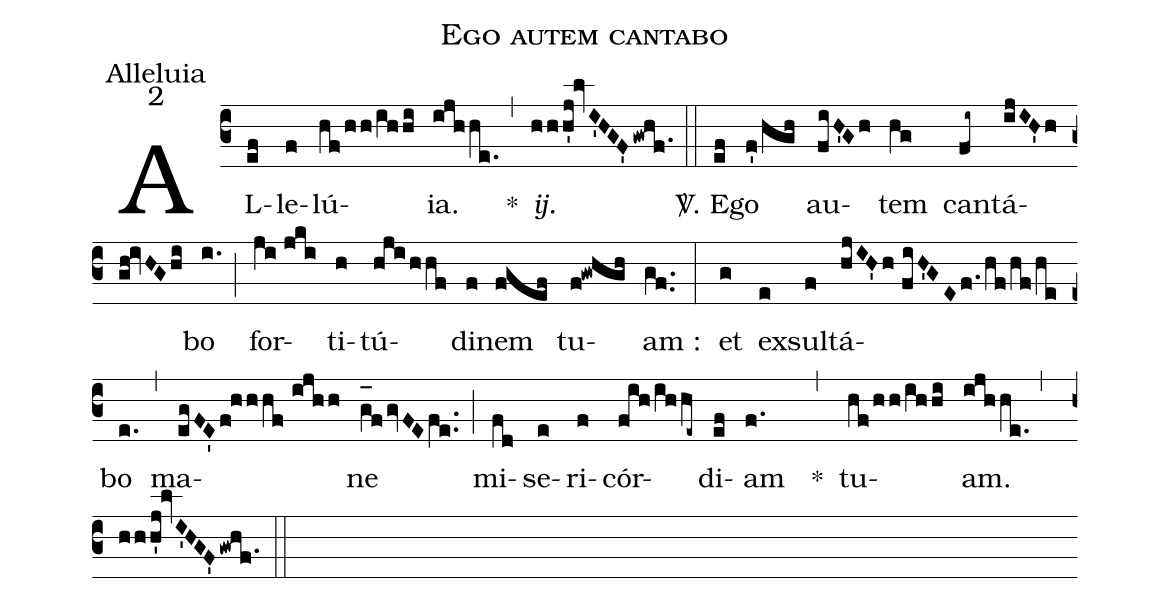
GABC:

name:Ego autem cantabo;
office-part:Alleluia;
mode:2;
%%
(c3) AL(ef)le(f)lú(hf/hh/ihhi){ia}.(ijhhe.) <clear>*(,) <i>ij.</i>(hhh'j!lvI'HGF'gwhf.1) (::) <sp>V/</sp>. E(ef)go(f'/hgh) au(fiH'Gh)tem(hg) can(fi~)tá(ijIH'h/gh!ivHGhi)bo(i.) (;) for(ji//jki)ti(h)tú(hjihhf)di(f)nem(fgef) tu(f!gwhgh)am :(gf..) (:) et(g) ex(e)sul(f)tá(hjIH'h//fiH'GEf./hf/hf/he)bo(e.) (,) ma(egFE'f!hhhf//ijhh)ne(g_[oh:h]fgvFEfe..) (;) mi(fd)se(e)ri(f)cór(fih/ihhe~)di(ef)am(f.) <clear>*(,) tu(hf/hh/ihhi)am.(ijhhe.) (,) (hhh'j!lvI'HGF'gwhf.1) (::)
